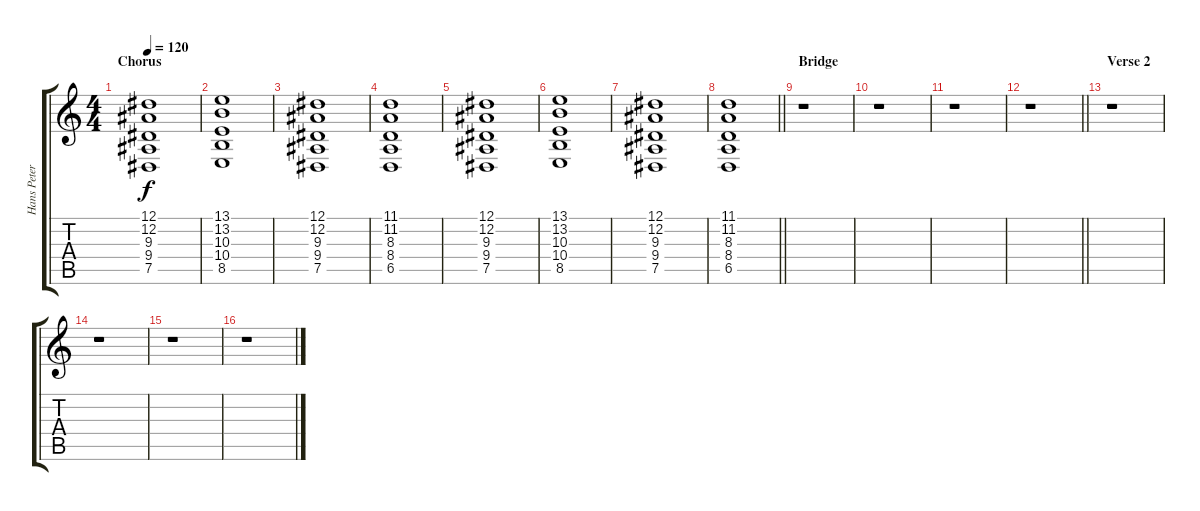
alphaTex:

\track ("Hans Peter Katzenburg" "Hans Peter") {instrument stringensemble1}
\staff {score tabs}
\tuning (Eb4 Bb3 Gb3 Db3 Ab2 Eb2) {hide}
\ts (4 4)
\section ("" "Chorus")
\tempo 120
\clef g2
\ks c
(12.1 12.2 9.3 9.4 7.5).1{dy f volume 13} |
(13.1 13.2 10.3 10.4 8.5).1 |
(12.1 12.2 9.3 9.4 7.5).1 |
(11.1 11.2 8.3 8.4 6.5).1 |
(12.1 12.2 9.3 9.4 7.5).1 |
(13.1 13.2 10.3 10.4 8.5).1 |
(12.1 12.2 9.3 9.4 7.5).1 |
\barLineRight lightlight
(11.1 11.2 8.3 8.4 6.5).1 |
\section ("" "Bridge")
r.1 |
r.1 |
r.1 |
\barLineRight lightlight
r.1 |
\section ("" "Verse 2")
r.1 |
r.1 |
r.1 |
r.1
